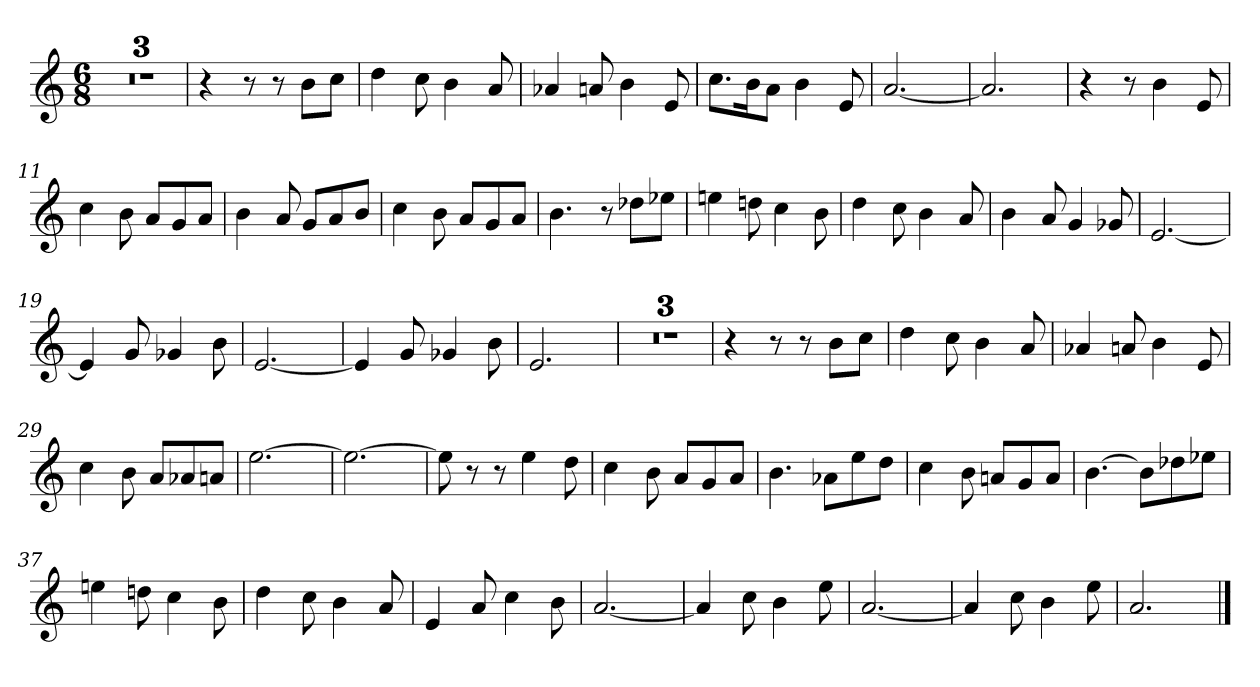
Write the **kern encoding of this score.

**kern
*part1
*staff1
*clefG2
*k[]
*M6/8
=1
2.r
=2
2.r
=3
2.r
=4
4r
8r
8r
8b\L
8cc\J
=5
4dd\
8cc\
4b\
8a/
=6
4a-X/
8an/
4b\
8e/
=7
8.cc\L
16b\K
8a\J
4b\
8e/
=8
[2.a/
=9
2.a/]
=10
4r
8r
4b\
8e/
=11
4cc\
8b\
8a/L
8g/
8a/J
=12
4b\
8a/
8g/L
8a/
8b/J
!!LO:LB:g=z
=13
4cc\
8b\
8a/L
8g/
8a/J
=14
4.b\
8r
8dd-X\L
8ee-X\J
=15
4een\
8ddn\
4cc\
8b\
=16
4dd\
8cc\
4b\
8a/
=17
4b\
8a/
4g/
8g-X/
=18
[2.e/
=19
4e/]
8g/
4g-X/
8b\
=20
[2.e/
=21
4e/]
8g/
4g-X/
8b\
=22
2.e/
=23
2.r
=24
2.r
!!LO:LB:g=z
=25
2.r
=26
4r
8r
8r
8b\L
8cc\J
=27
4dd\
8cc\
4b\
8a/
=28
4a-X/
8an/
4b\
8e/
=29
4cc\
8b\
8a/L
8a-X/
8an/J
=30
[2.ee\
=31
2.ee\_
=32
8ee\]
8r
8r
4ee\
8dd\
=33
4cc\
8b\
8a/L
8g/
8a/J
=34
4.b\
8a-X\L
8ee\
8dd\J
=35
4cc\
8b\
8an/L
8g/
8a/J
!!LO:LB:g=z
=36
[4.b\
8b\L]
8dd-X\
8ee-X\J
=37
4een\
8ddn\
4cc\
8b\
=38
4dd\
8cc\
4b\
8a/
=39
4e/
8a/
4cc\
8b\
=40
[2.a/
=41
4a/]
8cc\
4b\
8ee\
=42
[2.a/
=43
4a/]
8cc\
4b\
8ee\
=44
2.a/
==
*-
